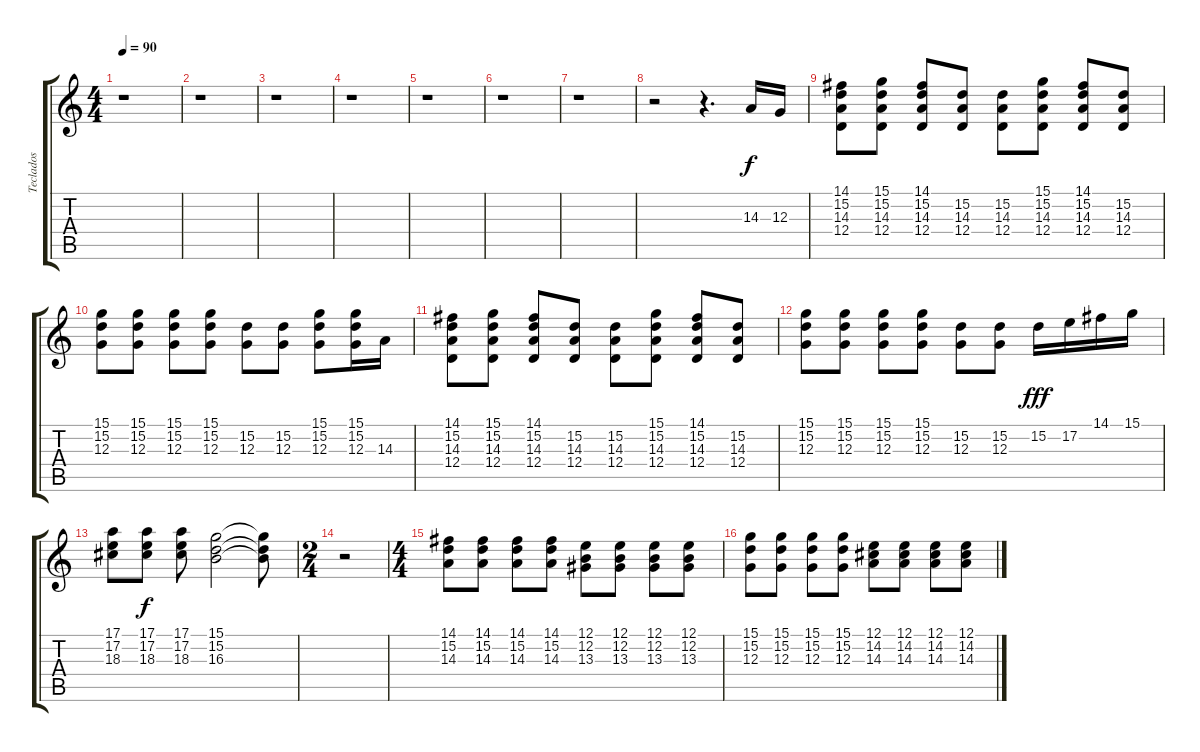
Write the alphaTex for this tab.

\track ("Teclados" "Teclados") {instrument acousticgrandpiano}
\staff {score tabs}
\tuning (E4 B3 G3 D3 A2 E2) {hide}
\ts (4 4)
\tempo 90
\clef g2
\ks c
r.1{dy f instrument acousticgrandpiano} |
r.1 |
r.1 |
r.1 |
r.1 |
r.1 |
r.1 |
r.2 r.4{d} 14.3.16 12.3.16 |
(14.1 15.2 14.3 12.4).8 (15.1 15.2 14.3 12.4).8 (14.1 15.2 14.3 12.4).8 (15.2 14.3 12.4).8 (15.2 14.3 12.4).8 (15.1 15.2 14.3 12.4).8 (14.1 15.2 14.3 12.4).8 (15.2 14.3 12.4).8 |
(15.1 15.2 12.3).8 (15.1 15.2 12.3).8 (15.1 15.2 12.3).8 (15.1 15.2 12.3).8 (15.2 12.3).8 (15.2 12.3).8 (15.1 15.2 12.3).8 (15.1 15.2 12.3).16 14.3.16 |
(14.1 15.2 14.3 12.4).8 (15.1 15.2 14.3 12.4).8 (14.1 15.2 14.3 12.4).8 (15.2 14.3 12.4).8 (15.2 14.3 12.4).8 (15.1 15.2 14.3 12.4).8 (14.1 15.2 14.3 12.4).8 (15.2 14.3 12.4).8 |
(15.1 15.2 12.3).8 (15.1 15.2 12.3).8 (15.1 15.2 12.3).8 (15.1 15.2 12.3).8 (15.2 12.3).8 (15.2 12.3).8 15.2.16{dy fff volume 12} 17.2.16 14.1.16 15.1.16 |
(17.1 17.2 18.3).8{volume 8} (17.1 17.2 18.3).8{dy f} (17.1 17.2 18.3).8 (15.1 15.2 16.3).2 (15.1{t} 15.2{t} 16.3{t}).8 |
\ts (2 4)
r.2 |
\ts (4 4)
(14.1 15.2 14.3).8 (14.1 15.2 14.3).8 (14.1 15.2 14.3).8 (14.1 15.2 14.3).8 (12.1 12.2 13.3).8 (12.1 12.2 13.3).8 (12.1 12.2 13.3).8 (12.1 12.2 13.3).8 |
(15.1 15.2 12.3).8 (15.1 15.2 12.3).8 (15.1 15.2 12.3).8 (15.1 15.2 12.3).8 (12.1 14.2 14.3).8 (12.1 14.2 14.3).8 (12.1 14.2 14.3).8 (12.1 14.2 14.3).8
